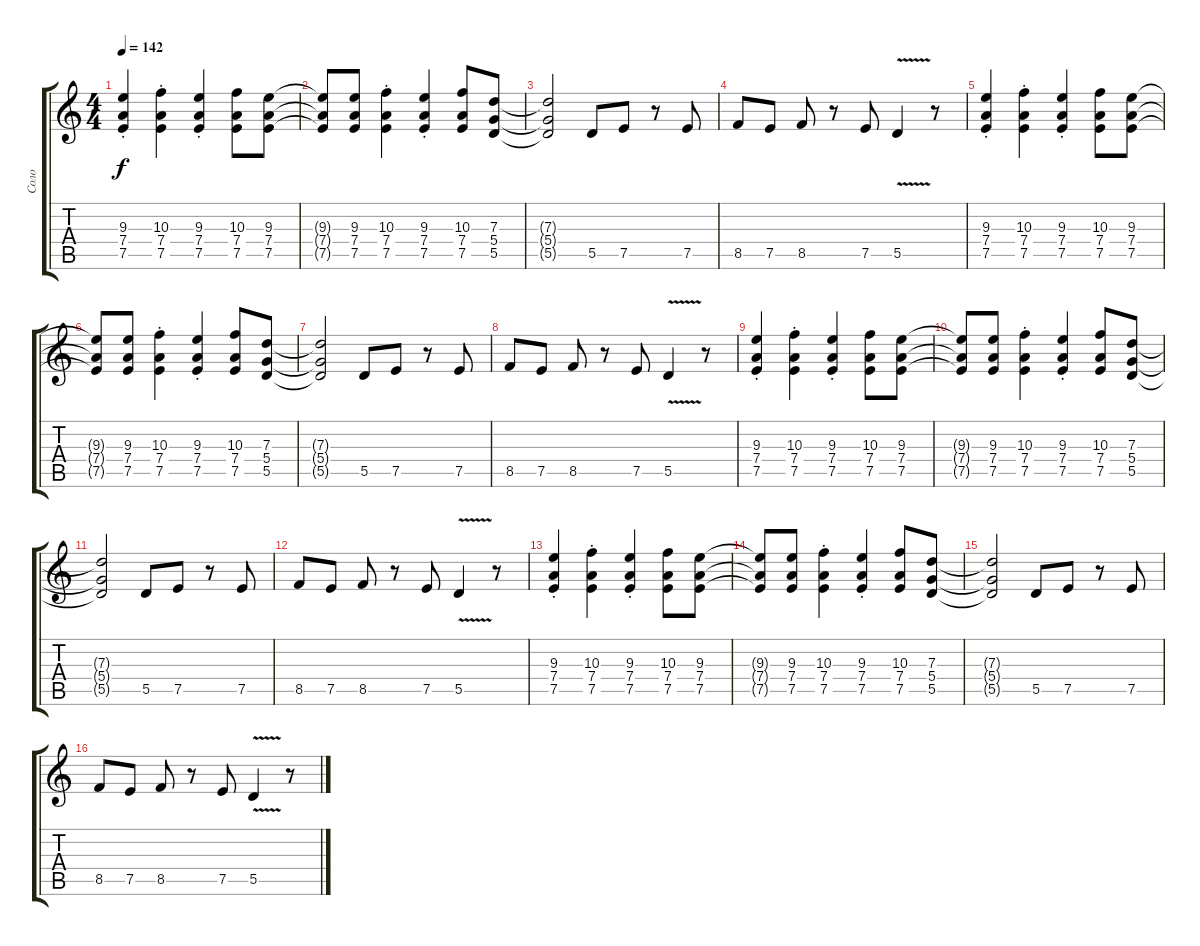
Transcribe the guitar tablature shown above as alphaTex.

\track ("Соло" "Соло") {instrument acousticguitarsteel}
\staff {score tabs}
\tuning (E4 B3 G3 D3 A2 E2) {hide}
\ts (4 4)
\tempo 142
\clef g2
\ks c
(9.3{st} 7.4{st} 7.5{st}).4{dy f} (10.3{st} 7.4{st} 7.5{st}).4 (9.3{st} 7.4{st} 7.5{st}).4 (10.3 7.4 7.5).8 (9.3 7.4 7.5).8 |
(9.3{t} 7.4{t} 7.5{t}).8 (9.3 7.4 7.5).8 (10.3{st} 7.4{st} 7.5{st}).4 (9.3{st} 7.4{st} 7.5{st}).4 (10.3 7.4 7.5).8 (7.3 5.4 5.5).8 |
(7.3{t} 5.4{t} 5.5{t}).2 5.5.8 7.5.8 r.8 7.5.8 |
8.5.8 7.5.8 8.5.8 r.8 7.5.8 5.5{v}.4 r.8 |
(9.3{st} 7.4{st} 7.5{st}).4 (10.3{st} 7.4{st} 7.5{st}).4 (9.3{st} 7.4{st} 7.5{st}).4 (10.3 7.4 7.5).8 (9.3 7.4 7.5).8 |
(9.3{t} 7.4{t} 7.5{t}).8 (9.3 7.4 7.5).8 (10.3{st} 7.4{st} 7.5{st}).4 (9.3{st} 7.4{st} 7.5{st}).4 (10.3 7.4 7.5).8 (7.3 5.4 5.5).8 |
(7.3{t} 5.4{t} 5.5{t}).2 5.5.8 7.5.8 r.8 7.5.8 |
8.5.8 7.5.8 8.5.8 r.8 7.5.8 5.5{v}.4 r.8 |
(9.3{st} 7.4{st} 7.5{st}).4 (10.3{st} 7.4{st} 7.5{st}).4 (9.3{st} 7.4{st} 7.5{st}).4 (10.3 7.4 7.5).8 (9.3 7.4 7.5).8 |
(9.3{t} 7.4{t} 7.5{t}).8 (9.3 7.4 7.5).8 (10.3{st} 7.4{st} 7.5{st}).4 (9.3{st} 7.4{st} 7.5{st}).4 (10.3 7.4 7.5).8 (7.3 5.4 5.5).8 |
(7.3{t} 5.4{t} 5.5{t}).2 5.5.8 7.5.8 r.8 7.5.8 |
8.5.8 7.5.8 8.5.8 r.8 7.5.8 5.5{v}.4 r.8 |
(9.3{st} 7.4{st} 7.5{st}).4 (10.3{st} 7.4{st} 7.5{st}).4 (9.3{st} 7.4{st} 7.5{st}).4 (10.3 7.4 7.5).8 (9.3 7.4 7.5).8 |
(9.3{t} 7.4{t} 7.5{t}).8 (9.3 7.4 7.5).8 (10.3{st} 7.4{st} 7.5{st}).4 (9.3{st} 7.4{st} 7.5{st}).4 (10.3 7.4 7.5).8 (7.3 5.4 5.5).8 |
(7.3{t} 5.4{t} 5.5{t}).2 5.5.8 7.5.8 r.8 7.5.8 |
8.5.8 7.5.8 8.5.8 r.8 7.5.8 5.5{v}.4 r.8
